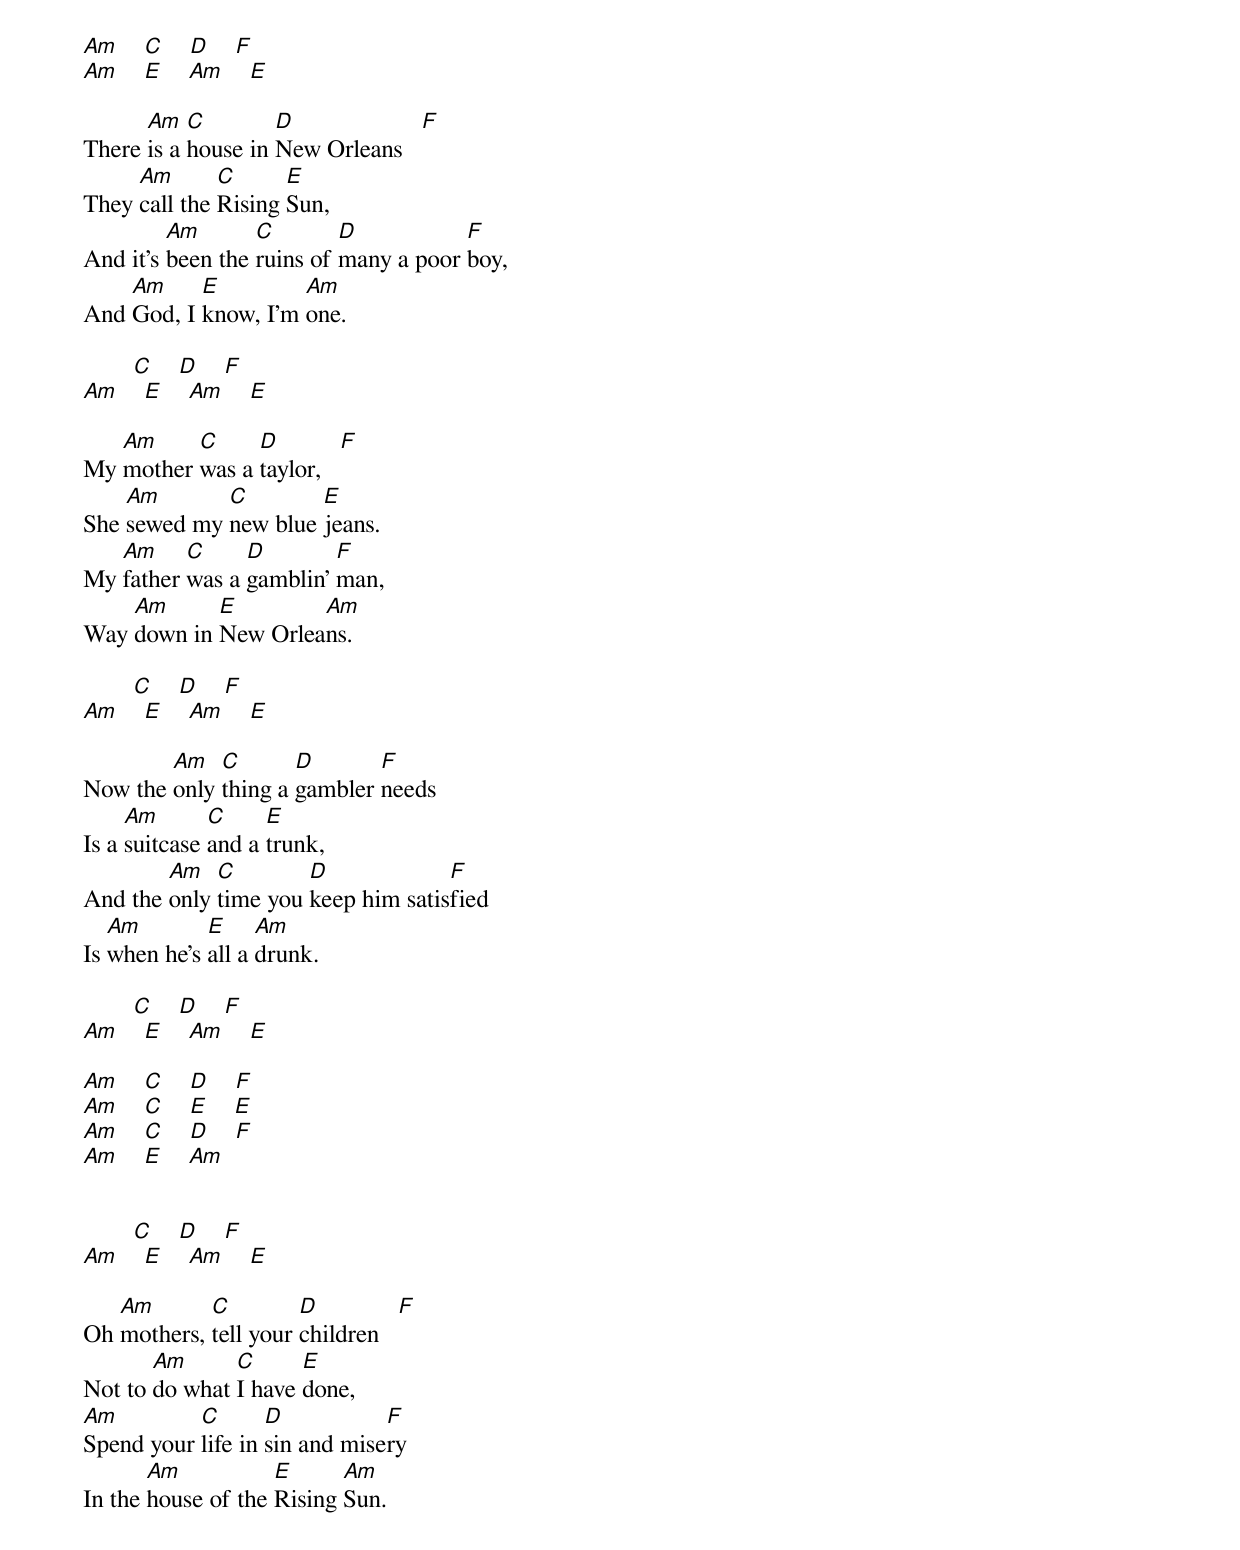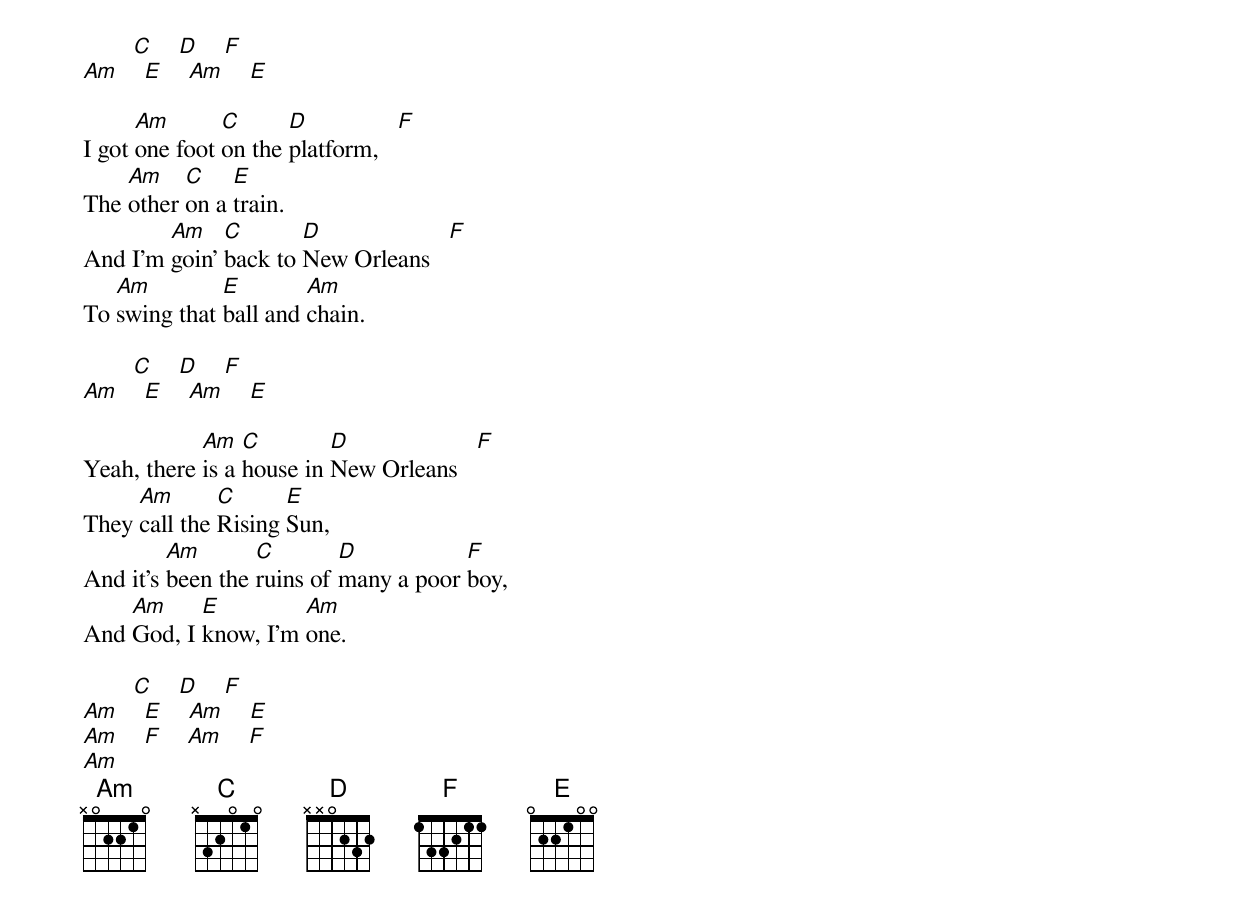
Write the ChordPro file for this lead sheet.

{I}
[Am]    [C]    [D]    [F]
[Am]    [E]    [Am]    [E]

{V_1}
There [Am]is a [C]house in [D]New Orleans   [F]
They [Am]call the [C]Rising [E]Sun,
And it's [Am]been the [C]ruins of [D]many a poor [F]boy,
And [Am]God, I [E]know, I'm [Am]one.

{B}
        [C]    [D]    [F]
[Am]    [E]    [Am]    [E]

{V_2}
My [Am]mother [C]was a [D]taylor,   [F]
She [Am]sewed my [C]new blue [E]jeans.
My [Am]father [C]was a [D]gamblin' [F]man,
Way [Am]down in [E]New Orlea[Am]ns.

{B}
        [C]    [D]    [F]
[Am]    [E]    [Am]    [E]

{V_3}
Now the [Am]only [C]thing a [D]gambler [F]needs
Is a [Am]suitcase [C]and a [E]trunk,
And the [Am]only [C]time you [D]keep him satis[F]fied
Is [Am]when he's [E]all a [Am]drunk.

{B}
        [C]    [D]    [F]
[Am]    [E]    [Am]    [E]

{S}
[Am]    [C]    [D]    [F]
[Am]    [C]    [E]    [E]
[Am]    [C]    [D]    [F]
[Am]    [E]    [Am]


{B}
        [C]    [D]    [F]
[Am]    [E]    [Am]    [E]

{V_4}
Oh [Am]mothers, [C]tell your [D]children   [F]
Not to [Am]do what [C]I have [E]done,
[Am]Spend your [C]life in [D]sin and mise[F]ry
In the [Am]house of the [E]Rising [Am]Sun.

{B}
        [C]    [D]    [F]
[Am]    [E]    [Am]    [E]

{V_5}
I got [Am]one foot [C]on the [D]platform,   [F]
The [Am]other [C]on a [E]train.
And I'm [Am]goin' [C]back to [D]New Orleans   [F]
To [Am]swing that [E]ball and [Am]chain.

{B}
        [C]    [D]    [F]
[Am]    [E]    [Am]    [E]

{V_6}
Yeah, there [Am]is a [C]house in [D]New Orleans   [F]
They [Am]call the [C]Rising [E]Sun,
And it's [Am]been the [C]ruins of [D]many a poor [F]boy,
And [Am]God, I [E]know, I'm [Am]one.

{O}
        [C]    [D]    [F]
[Am]    [E]    [Am]    [E]
[Am]    [F]    [Am]    [F]
[Am]
